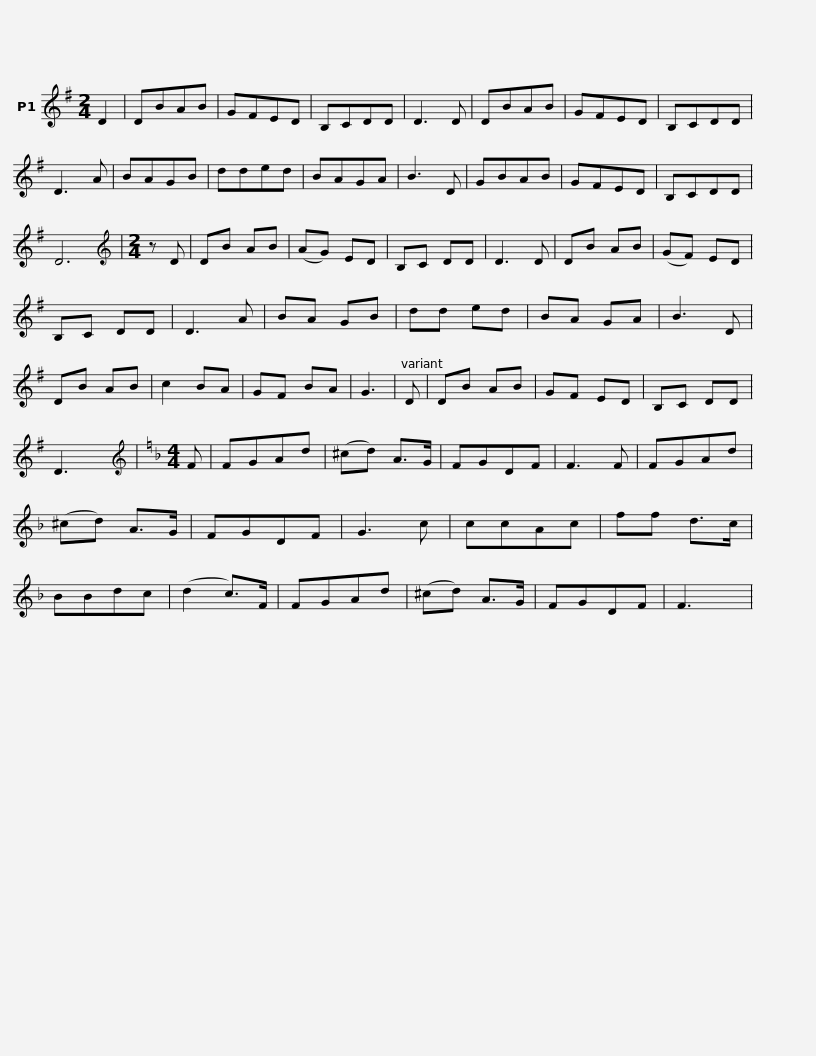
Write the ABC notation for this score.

X:1
L:1/8
M:2/4
I:linebreak $
K:G
V:1 treble
V:1
 D2 | DBAB | GFED | B,CDD | D3 D | %5
 DBAB | GFED | B,CDD | D3 A |$ BAGB | %10
 dded | BAGA | B3 D | GBAB | GFED | %15
 B,CDD | D6 |[M:2/4][K:treble] z D | DB AB | (AG) ED |$ %20
 B,C DD | D3 D | DB AB | (GF) ED |$ B,C DD | %25
 D3 A | BA GB | dd ed | BA GA | B3 D | %30
 DB AB |$ c2 BA | GF BA | G3 | D | %35
 DB AB | GF ED | B,C DD | D3 x |[K:F][M:4/4][K:treble] F | %40
 FGAd | (^cd) A>G | FGDF |$ F3 F | FGAd |$ %45
 (^cd) A>G | FGDF | G3 c | ccAc | ff d>c |$ %50
 BBdc | (d2 c>)F | FGAd | (^cd) A>G | FGDF | %55
 F3 x | %56
